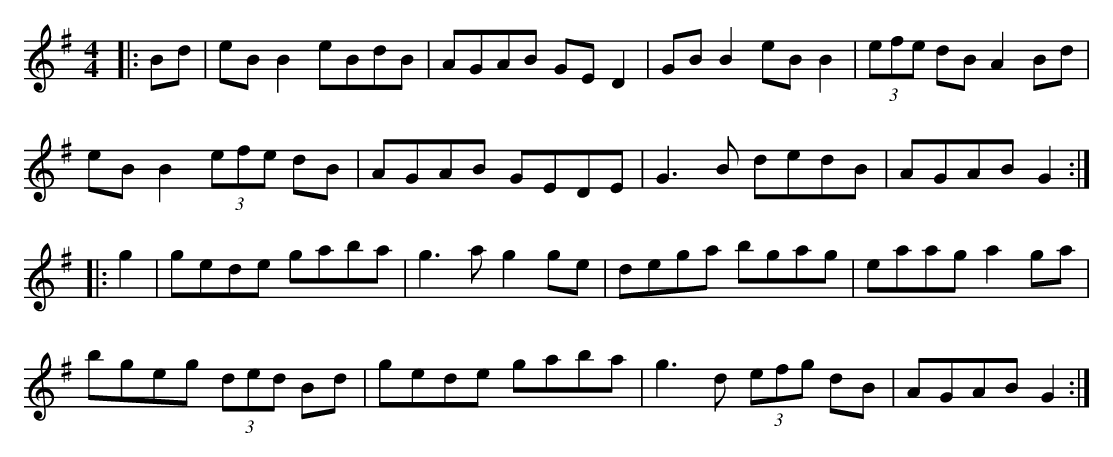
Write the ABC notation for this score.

X:1
M:4/4
K:G
|:Bd|eB B2 eBdB|AGAB GE D2|GB B2 eB B2|(3efe dB A2 Bd|
eB B2 (3efe dB|AGAB GEDE|G3B dedB|AGAB G2:|
|:g2|gede gaba|g3a g2 ge|dega bgag|eaag a2 ga|
bgeg (3ded Bd|gede gaba|g3d (3efg dB|AGAB G2:|
